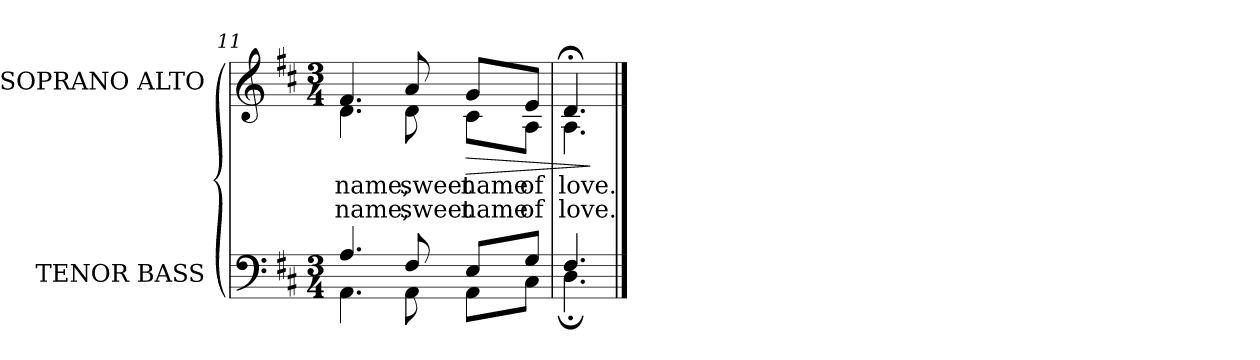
**kern	**kern	**text	**text	**dynam
*part2	*part1	*part1	*part1	*part1
*staff2	*staff1	*staff1	*staff1	*staff1
*I"TENOR BASS	*I"SOPRANO ALTO	*	*	*
*clefF4	*clefG2	*	*	*
*k[f#c#]	*k[f#c#]	*	*	*
*D:	*D:	*	*	*
*M3/4	*M3/4	*	*	*
=11	=11	=11	=11	=11
*^	*	*	*	*
!	!	!LO:TX:t=rit.	!	!	!
!	!	!	!LO:LY:b:color=#000000	!LO:LY:b:color=#000000	!
*	*	*^	*	*	*
4.Ai/	4.AAi\	4.f#i/	4.di\	name,	name,	.
!	!	!	!	!LO:LY:b:color=#000000	!LO:LY:b:color=#000000	!
8F#i/	8AAi\	8ai/	8di\	sweet	sweet	.
!	!	!	!	!LO:LY:b:color=#000000	!LO:LY:b:color=#000000	!LO:HP:b
8Ei/L	8AAi\L	8gi/L	8c#i\L	name	name	>
!	!	!	!	!LO:LY:b:color=#000000	!LO:LY:b:color=#000000	!
8Gi/J	8C#i\J	8ei/J	8Ai\J	of	of	.
=12	=12	=12	=12	=12	=12	=12
!	!	!	!	!LO:LY:b:color=#000000	!LO:LY:b:color=#000000	!
4.F#i/	4.D;i\	4.d;i/	4.Ai\	love.	love.	.
*v	*v	*	*	*	*	*
*	*v	*v	*	*	*
.	.	.	.	]
==	==	==	==	==
*-	*-	*-	*-	*-
